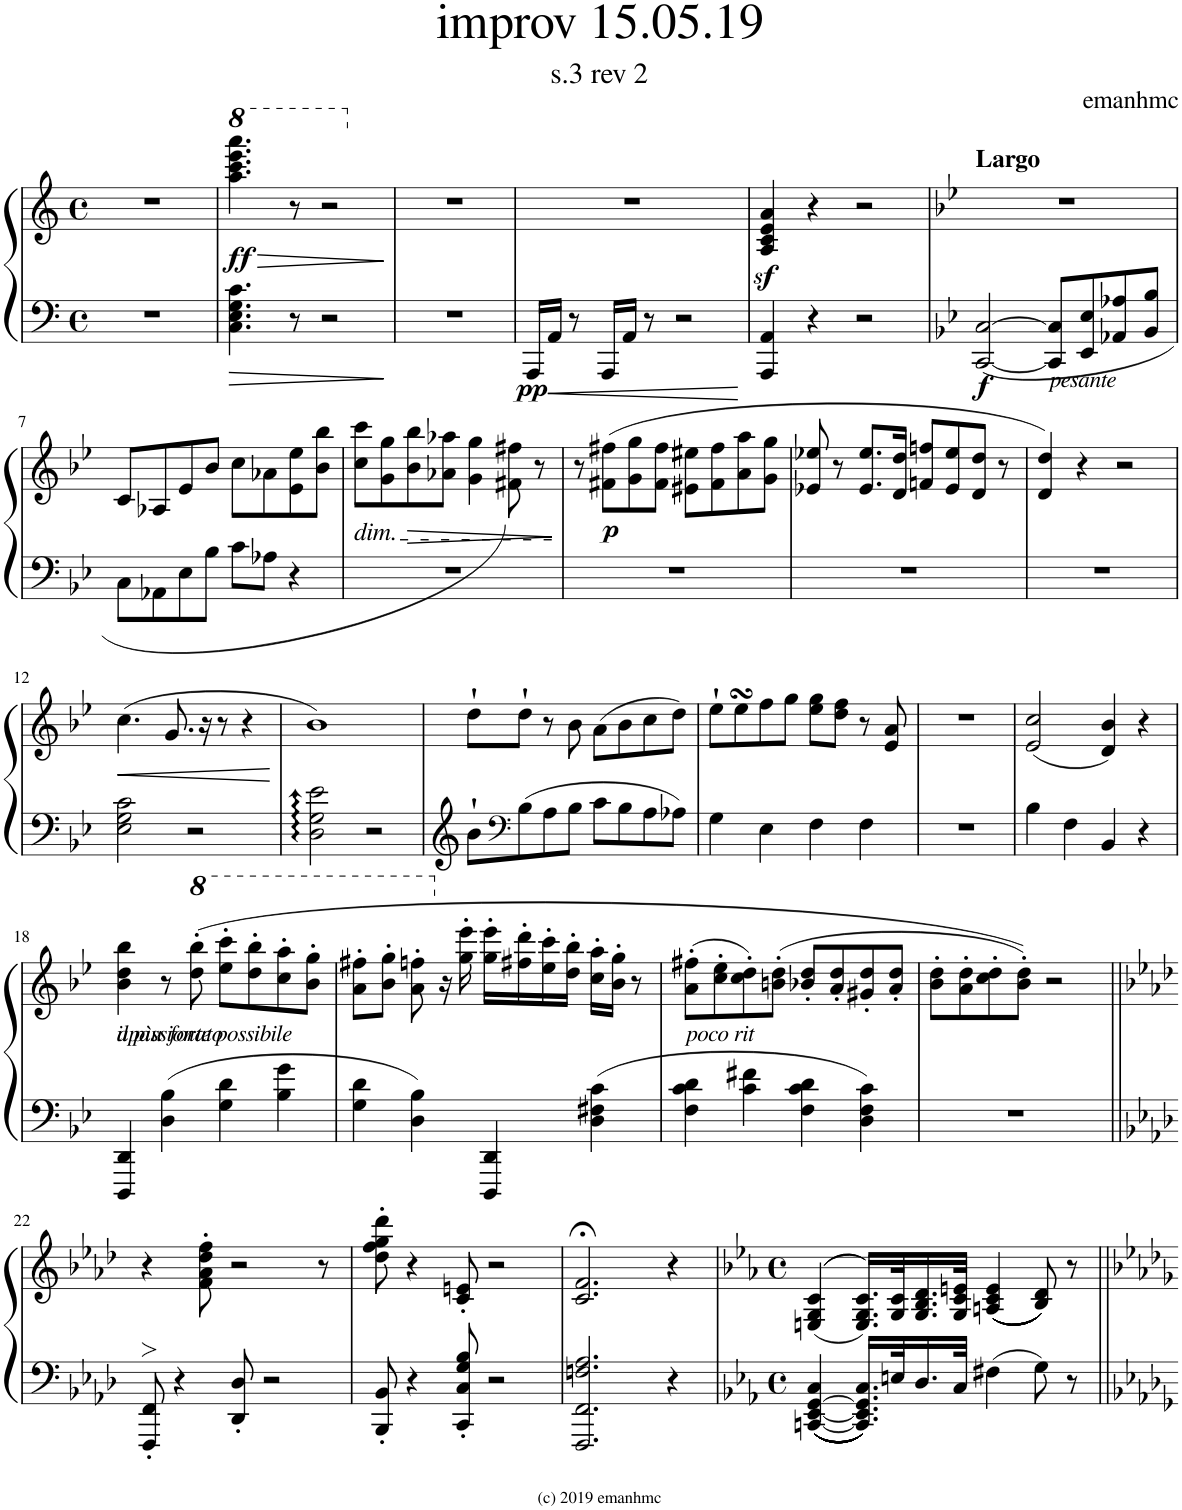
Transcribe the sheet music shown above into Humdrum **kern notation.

**kern	**kern	**dynam
*part1	*part1	*part1
*staff2	*staff1	*staff1/2
*I"Piano	*	*
*I'Pno.	*	*
*clefF4	*clefG2	*
*k[]	*k[]	*
*M4/4	*M4/4	*
*met(c)	*met(c)	*
=1	=1	=1
1r	1r	.
=2	=2	=2
*	*8va	*
!	!	!LO:DY:b
4.C\ 4.E\ 4.G\ 4.c\	4.aaa\ 4.cccc\ 4.eeee\ 4.aaaa\	ff
!	!	!LO:HP:b
8r	8r	>
2r	2r	.
.	.	]
=3	=3	=3
*	*X8va	*
1r	1r	.
=4	=4	=4
!	!	!LO:DY:b=2
16AAA/LL	1r	pp
16AA/JJ	.	.
8r	.	.
16AAA/LL	.	.
16AA/JJ	.	.
8r	.	.
2r	.	.
=5	=5	=5
4AAA/ 4AA/	4A/z< 4c/z< 4e/z< 4a/z<	.
4r	4r	.
2r	2r	.
=6	=6	=6
*k[b-e-]	*k[b-e-]	*
!	!LO:TX:a:B:t=Largo	!
!	!	!LO:DY:b=2
([2CC/ [2C/	1r	f
!LO:TX:b:i:t=pesante	!	!
8CC/] 8C/]L	.	.
8EE-/ 8E-/	.	.
8AA-X/ 8A-X/	.	.
8BB-/ 8B-/J	.	.
!!LO:LB:g=z
=7	=7	=7
8C\L	8c/L	.
8AA-X\	8A-X/	.
8E-\	8e-/	.
8B-\J	8b-/J	.
8c\L	8cc\L	.
8A-X\J	8a-X\	.
4r	8e-\ 8ee-\	.
.	8b-\ 8bb-\J	.
=8	=8	=8
!	!LO:TX:b:i:t=dim.	!
1r	8cc\ 8ccc\L	.
.	8g\ 8gg\	.
!	!	!LO:HP:b
.	8b-\ 8bb-\	>
.	8a-X\ 8aa-X\J	.
.	4g\ 4gg\	.
.	8f#X\ 8ff#X\)	.
.	8r	.
.	.	]
=9	=9	=9
1r	8r	.
!	!	!LO:DY:b
.	(8f#X\ 8ff#X\L	p
.	8g\ 8gg\	.
.	8f#\ 8ff#\J	.
.	8e#X\ 8ee#X\L	.
.	8f#\ 8ff#\	.
.	8a\ 8aa\	.
.	8g\ 8gg\J	.
=10	=10	=10
1r	8e-X/ 8ee-X/	.
.	8r	.
.	8.e-/ 8.ee-/L	.
.	16d/ 16dd/Jk	.
.	8fn/ 8ffn/L	.
.	8e-/ 8ee-/	.
.	8d/ 8dd/J	.
.	8r	.
=11	=11	=11
1r	4d/ 4dd/)	.
.	4r	.
.	2r	.
!!LO:LB:g=z
=12	=12	=12
!	!	!LO:HP:b
2E-\ 2G\ 2c\	(4.cc\	<
.	8.g/	.
2r	.	.
.	16r	.
.	8r	.
.	4r	.
.	.	[
=13	=13	=13
2D\: 2G\: 2e-\:	1b-)	.
2r	.	.
=14	=14	=14
8b-`\L	8dd`\L	.
*clefF4	*	*
8B-\	8dd`\J	.
8A\	8r	.
8B-\J	8b-\	.
8c\L	(8a\L	.
8B-\	8b-\	.
8A\	8cc\	.
8A-X\J	8dd\J)	.
=15	=15	=15
4G\	8ee-`\L	.
.	8ee-sSSs\	.
4E-\	8ff\	.
.	8gg\J	.
4F\	8ee-\ 8gg\L	.
.	8dd\ 8ff\J	.
4F\	8r	.
.	8e-/ 8a/	.
=16	=16	=16
1r	1r	.
=17	=17	=17
4B-\	(2e-/ 2cc/	.
4F\	.	.
4BB-/	4d/ 4b-/)	.
4r	4r	.
!!LO:LB:g=z
=18	=18	=18
!	!LO:TX:b:i:t=apassionato	!
!	!LO:TX:b:i:t=il pìu forte possibile	!
4DDD/ 4DD/	4b-\ 4dd\ 4bb-\	.
4D\ 4B-\	8r	.
*	*8va	*
.	(8ddd\' 8bbb-\'	.
4G\ 4d\	8eee-\' 8cccc\'L	.
.	8ddd\' 8bbb-\'	.
4B-\ 4g\	8ccc\' 8aaa\'	.
.	8bb-\' 8ggg\'J	.
=19	=19	=19
4G\ 4d\	8aa\' 8fff#X\'L	.
.	8bb-\' 8ggg\'J	.
4D\ 4B-\	8aa\' 8fffn\'	.
*	*X8va	*
.	16r	.
.	16gg\' 16eee-\'	.
4DDD/ 4DD/	16gg\' 16eee-\'LL	.
.	16ff#X\' 16ddd\'	.
.	16ee-\' 16ccc\'	.
.	16dd\' 16bb-\'JJ	.
4D\ 4F#X\ 4c\	16cc\' 16aa\'LL	.
.	16b-\' 16gg\'JJ	.
.	8r	.
=20	=20	=20
!	!LO:TX:b:i:t=poco rit	!
4F\ 4c\ 4d\	(8a\' 8ff#X\'L	.
.	8cc\' 8ee-\'	.
4c\ 4f#X\	8cc\' 8dd\')	.
.	(8bn\' 8dd\'J	.
4F\ 4c\ 4d\	8b-X/' 8dd/'L	.
.	8a/' 8dd/'	.
4D\ 4F\ 4c\	8g#X/' 8dd/'	.
.	8a/' 8dd/'J	.
=21	=21	=21
1r	8b-\' 8dd\'L	.
.	8a\' 8dd\'	.
.	8cc\' 8dd\'	.
.	8b-\' 8dd\'J))	.
.	2r	.
!!LO:LB:g=z
=22||	=22||	=22||
*k[b-e-a-d-]	*k[b-e-a-d-]	*
8FFF/'> 8FF/'>	4r	.
4r	.	.
.	8f\' 8a-\' 8dd-\' 8ff\'	.
8DD-/' 8D-/'	2r	.
2r	.	.
.	8r	.
=23	=23	=23
8BBB-/' 8BB-/'	8dd-\' 8ff\' 8gg\' 8ddd-\'	.
4r	4r	.
8CC/' 8C/' 8G/' 8B-/'	8c/' 8en/'	.
2r	2r	.
=24	=24	=24
2.FFF/ 2.FF/ 2.Fn/ 2.A-/	2.c/;< 2.f/;<	.
4r	4r	.
=25	=25	=25
*k[b-e-a-]	*k[b-e-a-]	*
*M4/4	*M4/4	*
*met(c)	*met(c)	*
[4CCn/ [4EE-/ [4GG/ 4C/	(>(>(4En/ 4G/ 4c/	.
16.CC/] 16.EE-/] 16.GG/] 16.C/LL	16.E/ 16.G/ 16.c/LL)))	.
32En/K	32G/ 32c/K	.
16.D/	16.G/ 16.B-/ 16.d/	.
32C/JJk	32G/ 32c/ 32en/JJk	.
4F#X\	((((((((4An/ 4c/ 4e/	.
8G\	8B-/ 8d/))))))))	.
8r	8r	.
=||	=||	=||
*-	*-	*-
